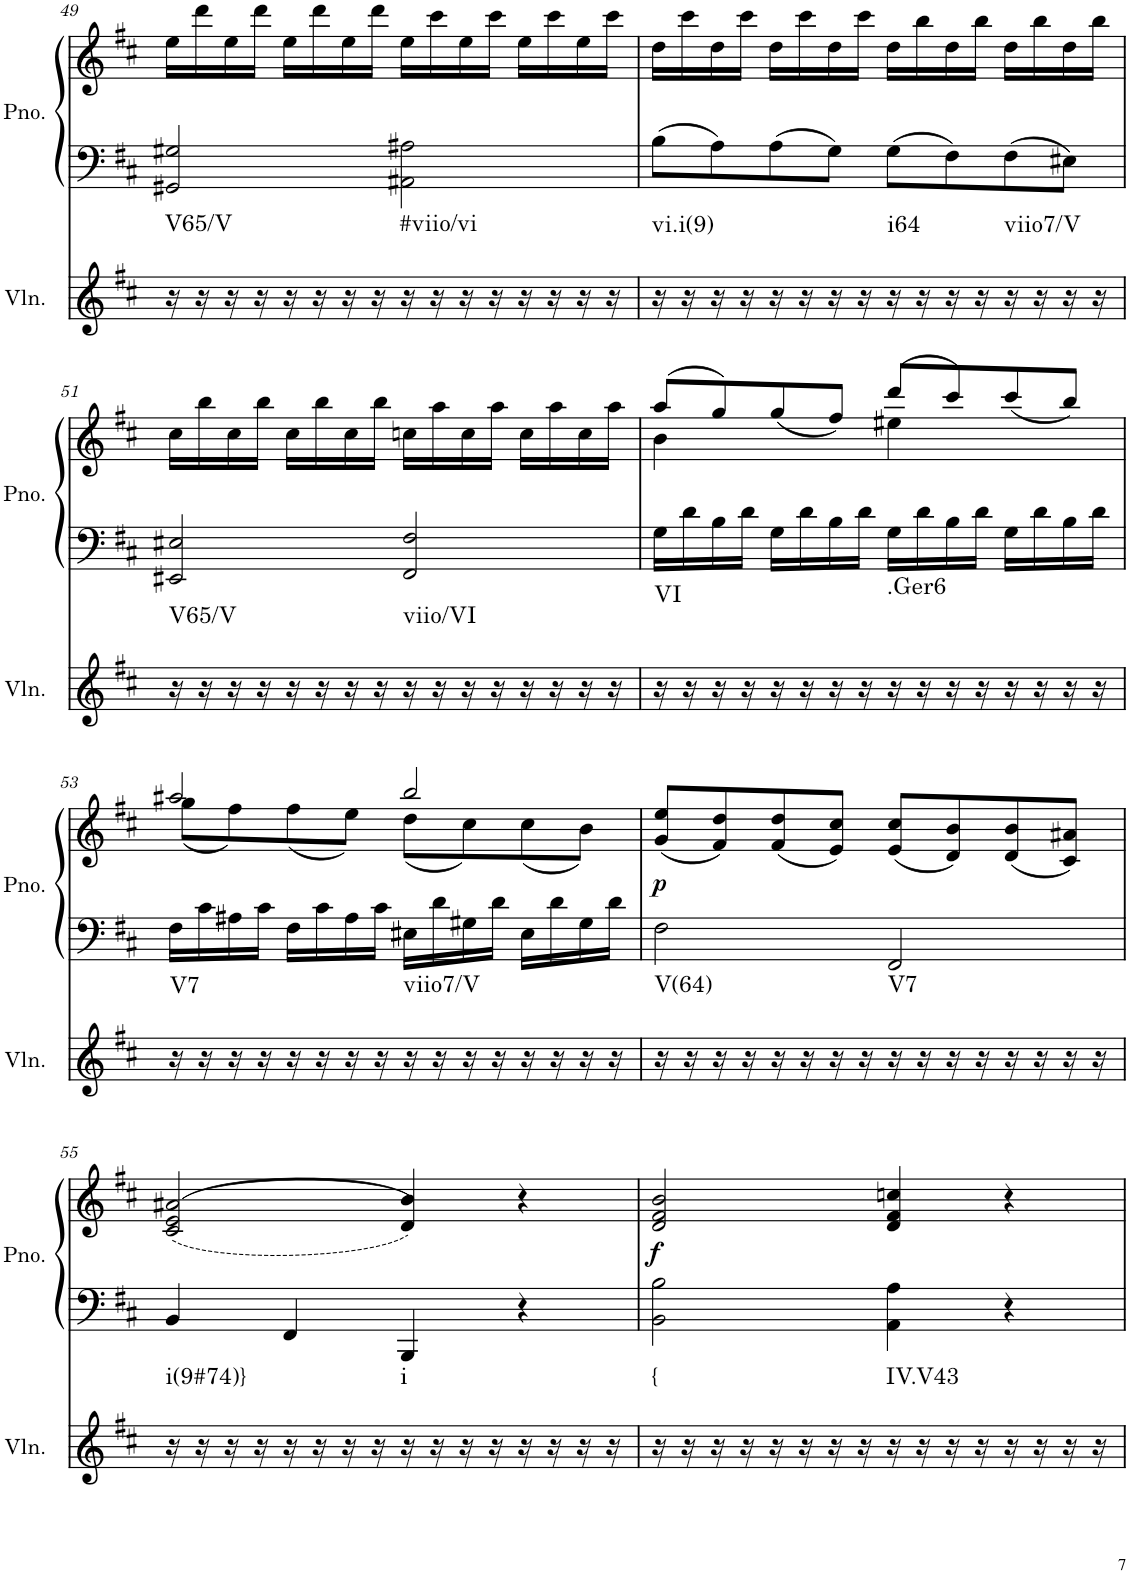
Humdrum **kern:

**kern	**harte	**kern	**kern	**dynam
*part2	*part2	*part1	*part1	*part1
*staff3	*	*staff2	*staff1	*staff1/2
*I"Violin	*	*I"Piano, Piano right	*	*
*I'Vln.	*	*I'Pno.	*	*
!!LO:PB:g=z
*clefG2	*	*clefF4	*clefG2	*
*k[f#c#]	*	*k[f#c#]	*k[f#c#]	*
*M4/4	*	*M4/4	*M4/4	*
*met(c)	*	*met(c)	*met(c)	*
=49	=49	=49	=49	=49
!	!LO:H:kt=V65/V	!	!	!
16r	N	2GG#X/ 2G#X/	16ee\LL	.
16r	.	.	16ddd\	.
16r	.	.	16ee\	.
16r	.	.	16ddd\JJ	.
16r	.	.	16ee\LL	.
16r	.	.	16ddd\	.
16r	.	.	16ee\	.
16r	.	.	16ddd\JJ	.
!	!LO:H:kt=#viio/vi	!	!	!
16r	N	2AA#X\ 2A#X\	16ee\LL	.
16r	.	.	16ccc#\	.
16r	.	.	16ee\	.
16r	.	.	16ccc#\JJ	.
16r	.	.	16ee\LL	.
16r	.	.	16ccc#\	.
16r	.	.	16ee\	.
16r	.	.	16ccc#\JJ	.
=50	=50	=50	=50	=50
!	!LO:H:kt=vi.i(9)	!	!	!
16r	N	8B\L	16dd\LL	.
16r	.	.	16ccc#\	.
16r	.	8A\	16dd\	.
16r	.	.	16ccc#\JJ	.
16r	.	8A\	16dd\LL	.
16r	.	.	16ccc#\	.
16r	.	8G\J	16dd\	.
16r	.	.	16ccc#\JJ	.
!	!LO:H:kt=i64	!	!	!
16r	N	8G\L	16dd\LL	.
16r	.	.	16bb\	.
16r	.	8F#\	16dd\	.
16r	.	.	16bb\JJ	.
!	!LO:H:kt=viio7/V	!	!	!
16r	N	8F#\	16dd\LL	.
16r	.	.	16bb\	.
16r	.	8E#X\J	16dd\	.
16r	.	.	16bb\JJ	.
!!LO:LB:g=z
=51	=51	=51	=51	=51
!	!LO:H:kt=V65/V	!	!	!
16r	N	2EE#X/ 2E#X/	16cc#\LL	.
16r	.	.	16bb\	.
16r	.	.	16cc#\	.
16r	.	.	16bb\JJ	.
16r	.	.	16cc#\LL	.
16r	.	.	16bb\	.
16r	.	.	16cc#\	.
16r	.	.	16bb\JJ	.
!	!LO:H:kt=viio/VI	!	!	!
16r	N	2FF#/ 2F#/	16ccn\LL	.
16r	.	.	16aa\	.
16r	.	.	16cc\	.
16r	.	.	16aa\JJ	.
16r	.	.	16cc\LL	.
16r	.	.	16aa\	.
16r	.	.	16cc\	.
16r	.	.	16aa\JJ	.
=52	=52	=52	=52	=52
*	*	*	*^	*
!	!LO:H:kt=VI	!	!	!	!
16r	N	16G\LL	(8aa/L	4b\	.
16r	.	16d\	.	.	.
16r	.	16B\	8gg/)	.	.
16r	.	16d\JJ	.	.	.
16r	.	16G\LL	(8gg/	4ryy	.
16r	.	16d\	.	.	.
16r	.	16B\	8ff#/J)	.	.
16r	.	16d\JJ	.	.	.
!	!LO:H:kt=.Ger6	!	!	!	!
16r	N	16G\LL	(8ddd/L	4ee#X\	.
16r	.	16d\	.	.	.
16r	.	16B\	8ccc#/)	.	.
16r	.	16d\JJ	.	.	.
16r	.	16G\LL	(8ccc#/	4ryy	.
16r	.	16d\	.	.	.
16r	.	16B\	8bb/J)	.	.
16r	.	16d\JJ	.	.	.
!!LO:LB:g=z	!!
=53	=53	=53	=53	=53	=53
!	!LO:H:kt=V7	!	!	!	!
16r	N	16F#\LL	2aa#X/	(8gg\L	.
16r	.	16c#\	.	.	.
16r	.	16A#X\	.	8ff#\)	.
16r	.	16c#\JJ	.	.	.
16r	.	16F#\LL	.	(8ff#\	.
16r	.	16c#\	.	.	.
16r	.	16A#\	.	8ee\J)	.
16r	.	16c#\JJ	.	.	.
!	!LO:H:kt=viio7/V	!	!	!	!
16r	N	16E#X\LL	2bb/	(8dd\L	.
16r	.	16d\	.	.	.
16r	.	16G#X\	.	8cc#\)	.
16r	.	16d\JJ	.	.	.
16r	.	16E#\LL	.	(8cc#\	.
16r	.	16d\	.	.	.
16r	.	16G#\	.	8b\J)	.
16r	.	16d\JJ	.	.	.
*	*	*	*v	*v	*
=54	=54	=54	=54	=54
!	!LO:H:kt=V(64)	!	!	!LO:DY:b
16r	N	2F#\	(8g/ 8ee/L	p
16r	.	.	.	.
16r	.	.	8f#/ 8dd/)	.
16r	.	.	.	.
16r	.	.	(8f#/ 8dd/	.
16r	.	.	.	.
16r	.	.	8e/ 8cc#/J)	.
16r	.	.	.	.
!	!LO:H:kt=V7	!	!	!
16r	N	2FF#/	(8e/ 8cc#/L	.
16r	.	.	.	.
16r	.	.	8d/ 8b/)	.
16r	.	.	.	.
16r	.	.	(8d/ 8b/	.
16r	.	.	.	.
16r	.	.	8c#/ 8a#X/J)	.
16r	.	.	.	.
!!LO:LB:g=z
=55	=55	=55	=55	=55
!	!LO:H:kt=i(9#74)}	!	!	!
16r	N	4BB/	(>(2c#/ 2e/ 2a#X/	.
16r	.	.	.	.
16r	.	.	.	.
16r	.	.	.	.
16r	.	4FF#/	.	.
16r	.	.	.	.
16r	.	.	.	.
16r	.	.	.	.
!	!LO:H:kt=i	!	!	!
16r	N	4BBB/	4d/ 4b/))	.
16r	.	.	.	.
16r	.	.	.	.
16r	.	.	.	.
16r	.	4r	4r	.
16r	.	.	.	.
16r	.	.	.	.
16r	.	.	.	.
=56	=56	=56	=56	=56
!	!LO:H:kt={	!	!	!LO:DY:b
16r	N	2BB\ 2B\	2d/ 2f#/ 2b/	f
16r	.	.	.	.
16r	.	.	.	.
16r	.	.	.	.
16r	.	.	.	.
16r	.	.	.	.
16r	.	.	.	.
16r	.	.	.	.
!	!LO:H:kt=IV.V43	!	!	!
16r	N	4AA\ 4A\	4d/ 4f#/ 4ccn/	.
16r	.	.	.	.
16r	.	.	.	.
16r	.	.	.	.
16r	.	4r	4r	.
16r	.	.	.	.
16r	.	.	.	.
16r	.	.	.	.
=	=	=	=	=
*-	*-	*-	*-	*-
